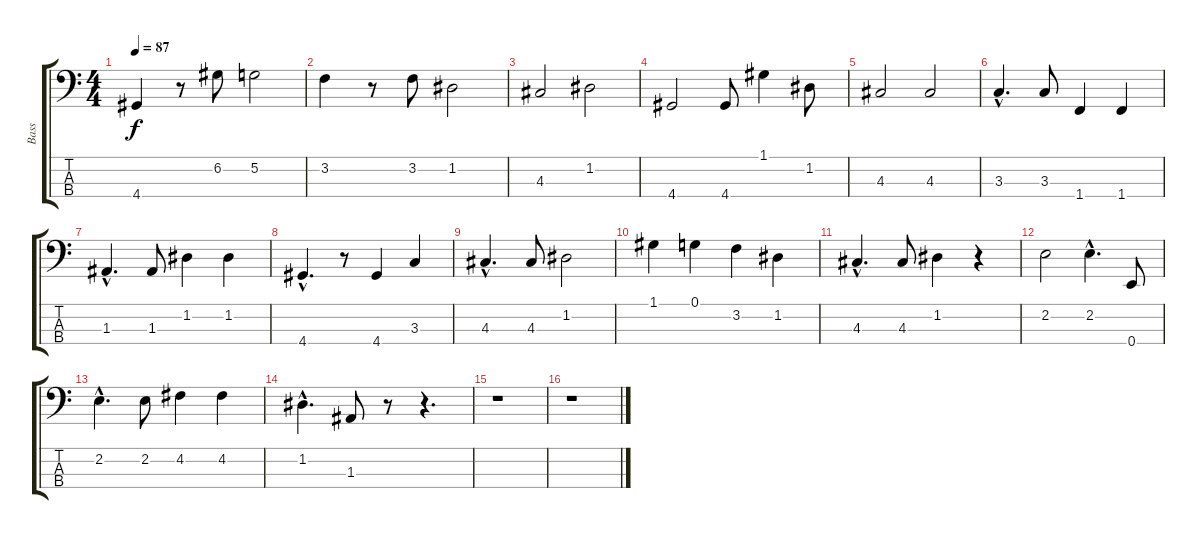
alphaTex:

\track ("Bass" "Bass") {instrument electricbassfinger}
\staff {score tabs}
\tuning (G2 D2 A1 E1) {hide}
\ts (4 4)
\tempo 87
\clef f4
\ks c
4.4.4{dy f} r.8 6.2.8 5.2.2 |
3.2.4 r.8 3.2.8 1.2.2 |
4.3.2 1.2.2 |
4.4.2 4.4.8 1.1.4 1.2.8 |
4.3.2 4.3.2 |
3.3{hac}.4{d} 3.3.8 1.4.4 1.4.4 |
1.3{hac}.4{d} 1.3.8 1.2.4 1.2.4 |
4.4{hac}.4{d} r.8 4.4.4 3.3.4 |
4.3{hac}.4{d} 4.3.8 1.2.2 |
1.1.4 0.1.4 3.2.4 1.2.4 |
4.3{hac}.4{d} 4.3.8 1.2.4 r.4 |
2.2.2 2.2{hac}.4{d} 0.4.8 |
2.2{hac}.4{d} 2.2.8 4.2.4 4.2.4 |
1.2{hac}.4{d} 1.3.8 r.8 r.4{d} |
r.1 |
r.1
